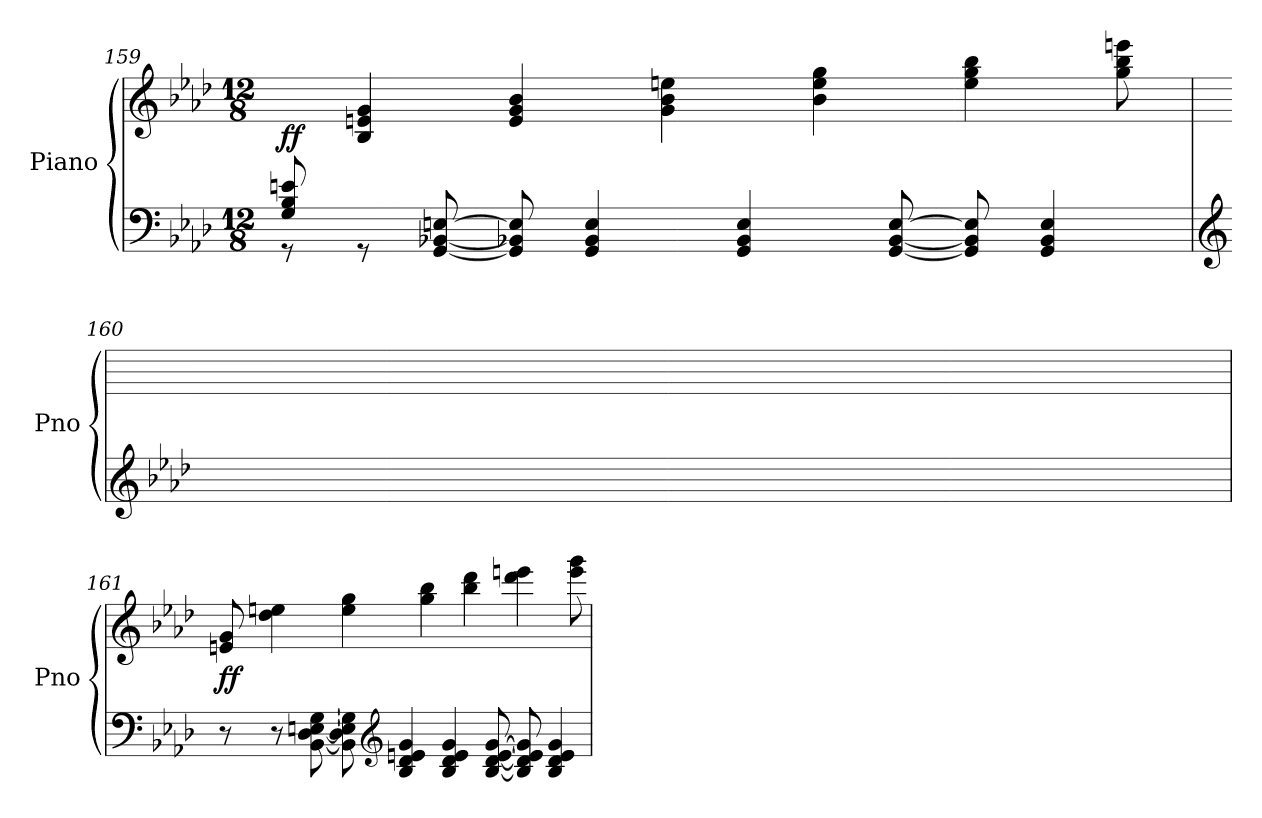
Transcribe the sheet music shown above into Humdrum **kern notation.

**kern	**kern	**dynam
*part1	*part1	*part1
*staff2	*staff1	*staff1/2
*I"Piano	*	*
*I'Pno	*	*
*clefF4	*clefG2	*
*k[b-e-a-d-]	*k[b-e-a-d-]	*
*M12/8	*M12/8	*
=159	=159	=159
*^	*	*
!	!	!	!LO:DY:b
8G/ 8B-/ 8en/	8rGG	8ryy	ff
1ryy	8rGG	4B-/ 4e/ 4g/	.
.	[8GG/ [8BB-X/ [8En/	.	.
.	8GG/] 8BB-X/] 8E/]	4e/ 4g/ 4b-/	.
.	4GG/ 4BB-/ 4E/	.	.
.	.	4g\ 4b-\ 4een\	.
.	4GG/ 4BB-/ 4E/	.	.
.	.	4b-\ 4ee\ 4gg\	.
.	[8GG/ [8BB-/ [8E/	.	.
4.ryy	8GG/] 8BB-/] 8E/]	4ee\ 4gg\ 4bb-\	.
.	4GG/ 4BB-/ 4E/	.	.
.	.	8gg\ 8bb-\ 8eeen\	.
*v	*v	*	*
!!LO:LB:g=z
=160	=160	=160
*clefG2	*	*
*	*^	*
*	*	*Xtuplet	*
!	!	!LO:N:vis=16	!LO:DY:b
640%212313ryy	[4.een\	640%23ggLLyy	p
!	!	!LO:N:vis=16	!
.	.	640%23ffyy	.
.	.	1920%319291ryy	.
.	(>4ee\]	.	.
.	8ff\)	.	.
.	[4.ffT\	.	.
.	(>4ffTTT\]	.	.
.	16ee\LL	.	.
.	16ff\JJ)	.	.
.	640%81ryy	.	.
.	80%26529ryy	.	.
!	!	!LO:N:vis=16	!
.	.	640%23ggyy	.
!	!	!LO:N:vis=16	!
.	.	640%23ffyy	.
.	.	480%79703ryy	.
2.g/ 2.b-/	.	.	.
2.a-\ 2.cc\	.	24eeyy	.
.	.	24ffyy	.
.	.	24ggyy	.
.	.	24ffyy	.
.	.	24ggyy	.
.	.	24ffyy	.
!	!	!LO:N:vis=16	!
.	.	640%23ggyy	.
!	!	!LO:N:vis=16	!
.	.	640%23ffyy	.
.	.	64ryy	.
!	!	!LO:N:vis=16	!
.	.	640%23ggyy	.
.	.	24ffyy	.
.	.	24ggyy	.
.	.	24ffJJyy	.
.	.	640%81ryy	.
*	*v	*v	*
=161	=161	=161
*clefF4	*	*
*	*^	*
!	!	!	!LO:DY:b
*	*v	*v	*
8r	8en/ 8g/	ff
8r	4dd-\ 4een\	.
[8BB-\ [8D-\ [8En\ [8G\	.	.
8BB-\] 8D-\] 8E\] 8G\]	4ee\ 4gg\	.
*clefG2	*	*
4B-/ 4d-/ 4en/ 4g/	.	.
.	4gg\ 4bb-\	.
4B-/ 4d-/ 4e/ 4g/	.	.
.	4bb-\ 4ddd-\	.
[8B-/ [8d-/ [8e/ [8g/	.	.
8B-/] 8d-/] 8e/] 8g/]	4ddd-\ 4eeen\	.
4B-/ 4d-/ 4e/ 4g/	.	.
.	8eee\ 8ggg\	.
=	=	=
*-	*-	*-
